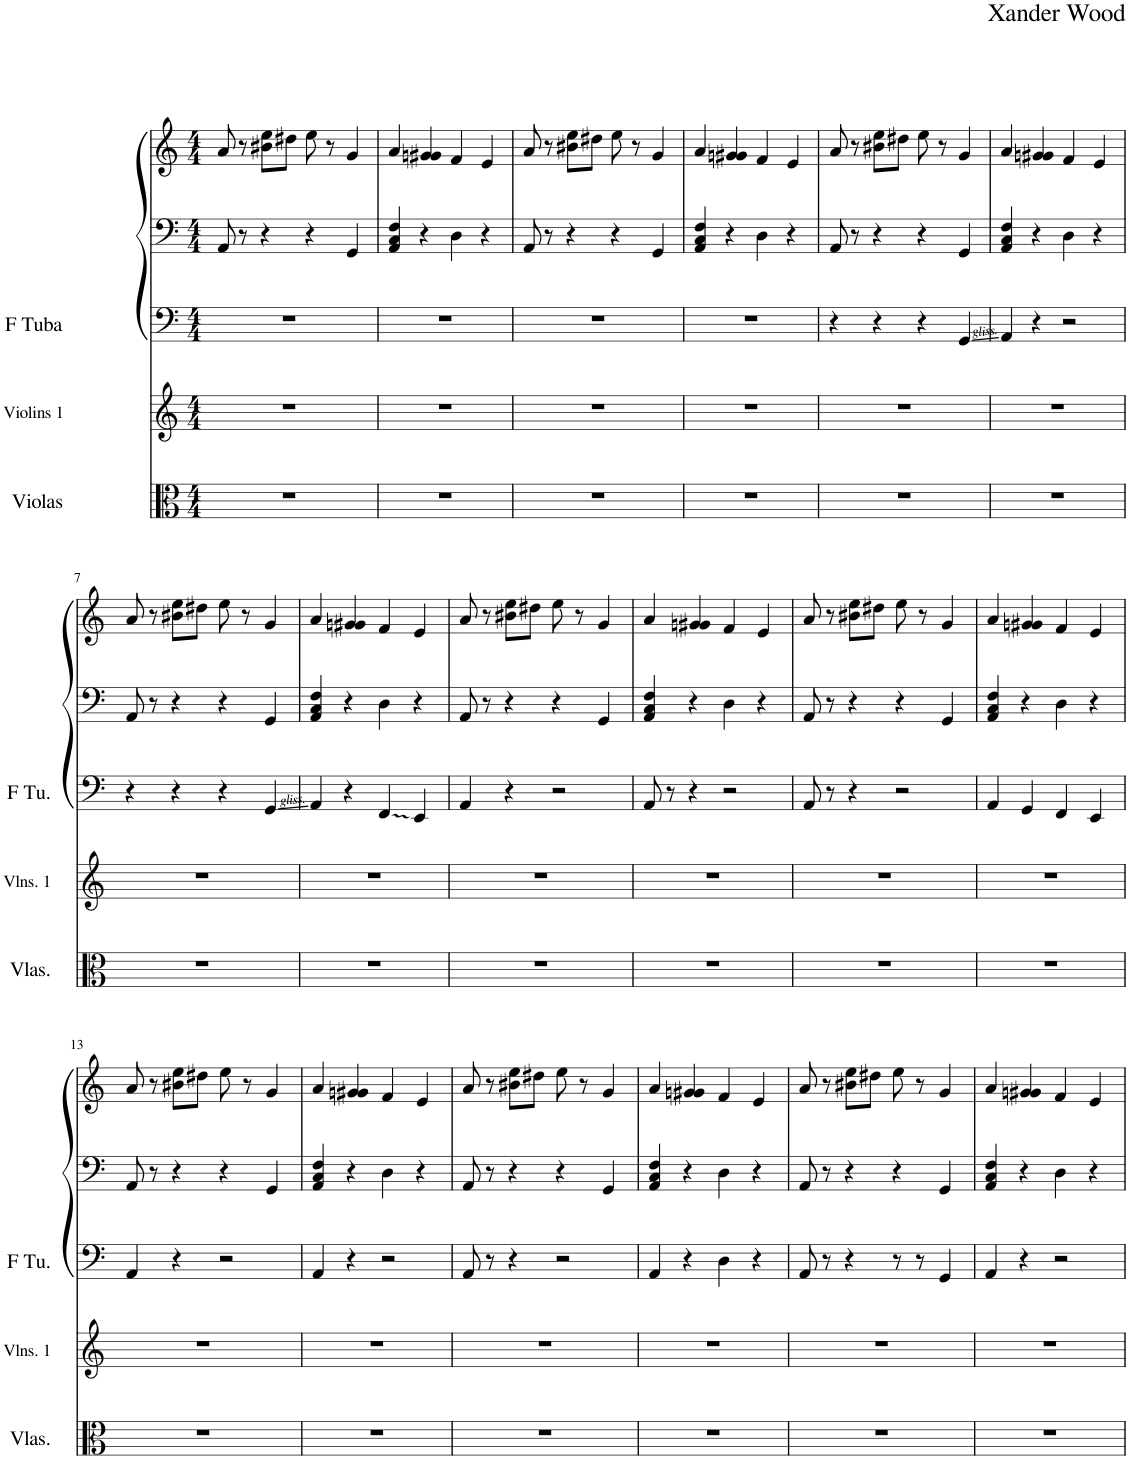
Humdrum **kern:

**kern	**kern	**kern	**kern	**kern
*part4	*part3	*part2	*part1	*part1
*staff5	*staff4	*staff3	*staff2	*staff1
*I"Violas	*I"Violins 1	*I"F Tuba	*I"Piano	*
*I'Vlas.	*I'Vlns. 1	*I'F Tu.	*I'Pno	*
*clefC3	*clefG2	*clefF4	*clefF4	*clefG2
*k[]	*k[]	*k[]	*k[]	*k[]
*M4/4	*M4/4	*M4/4	*M4/4	*M4/4
=1	=1	=1	=1	=1
1r	1r	1r	8AA/	8a/
.	.	.	8r	8r
.	.	.	4r	8b#X\ 8ee\L
.	.	.	.	8dd#X\J
.	.	.	4r	8ee\
.	.	.	.	8r
.	.	.	4GG/	4g/
=2	=2	=2	=2	=2
1r	1r	1r	4AA/ 4C/ 4F/	4a/
.	.	.	4r	4gn/ 4g#X/
.	.	.	4D\	4f/
.	.	.	4r	4e/
=3	=3	=3	=3	=3
1r	1r	1r	8AA/	8a/
.	.	.	8r	8r
.	.	.	4r	8b#X\ 8ee\L
.	.	.	.	8dd#X\J
.	.	.	4r	8ee\
.	.	.	.	8r
.	.	.	4GG/	4g/
=4	=4	=4	=4	=4
1r	1r	1r	4AA/ 4C/ 4F/	4a/
.	.	.	4r	4gn/ 4g#X/
.	.	.	4D\	4f/
.	.	.	4r	4e/
=5	=5	=5	=5	=5
1r	1r	4r	8AA/	8a/
.	.	.	8r	8r
.	.	4r	4r	8b#X\ 8ee\L
.	.	.	.	8dd#X\J
.	.	4r	4r	8ee\
.	.	.	.	8r
.	.	4GG/	4GG/	4g/
=6	=6	=6	=6	=6
1r	1r	4AA/	4AA/ 4C/ 4F/	4a/
.	.	4r	4r	4gn/ 4g#X/
.	.	2r	4D\	4f/
.	.	.	4r	4e/
!!LO:LB:g=z
=7	=7	=7	=7	=7
1r	1r	4r	8AA/	8a/
.	.	.	8r	8r
.	.	4r	4r	8b#X\ 8ee\L
.	.	.	.	8dd#X\J
.	.	4r	4r	8ee\
.	.	.	.	8r
.	.	4GG/	4GG/	4g/
=8	=8	=8	=8	=8
1r	1r	4AA/	4AA/ 4C/ 4F/	4a/
.	.	4r	4r	4gn/ 4g#X/
.	.	4FF/	4D\	4f/
.	.	4EE/	4r	4e/
=9	=9	=9	=9	=9
1r	1r	4AA/	8AA/	8a/
.	.	.	8r	8r
.	.	4r	4r	8b#X\ 8ee\L
.	.	.	.	8dd#X\J
.	.	2r	4r	8ee\
.	.	.	.	8r
.	.	.	4GG/	4g/
=10	=10	=10	=10	=10
1r	1r	8AA/	4AA/ 4C/ 4F/	4a/
.	.	8r	.	.
.	.	4r	4r	4gn/ 4g#X/
.	.	2r	4D\	4f/
.	.	.	4r	4e/
=11	=11	=11	=11	=11
1r	1r	8AA/	8AA/	8a/
.	.	8r	8r	8r
.	.	4r	4r	8b#X\ 8ee\L
.	.	.	.	8dd#X\J
.	.	2r	4r	8ee\
.	.	.	.	8r
.	.	.	4GG/	4g/
=12	=12	=12	=12	=12
1r	1r	4AA/	4AA/ 4C/ 4F/	4a/
.	.	4GG/	4r	4gn/ 4g#X/
.	.	4FF/	4D\	4f/
.	.	4EE/	4r	4e/
!!LO:LB:g=z
=13	=13	=13	=13	=13
1r	1r	4AA/	8AA/	8a/
.	.	.	8r	8r
.	.	4r	4r	8b#X\ 8ee\L
.	.	.	.	8dd#X\J
.	.	2r	4r	8ee\
.	.	.	.	8r
.	.	.	4GG/	4g/
=14	=14	=14	=14	=14
1r	1r	4AA/	4AA/ 4C/ 4F/	4a/
.	.	4r	4r	4gn/ 4g#X/
.	.	2r	4D\	4f/
.	.	.	4r	4e/
=15	=15	=15	=15	=15
1r	1r	8AA/	8AA/	8a/
.	.	8r	8r	8r
.	.	4r	4r	8b#X\ 8ee\L
.	.	.	.	8dd#X\J
.	.	2r	4r	8ee\
.	.	.	.	8r
.	.	.	4GG/	4g/
=16	=16	=16	=16	=16
1r	1r	4AA/	4AA/ 4C/ 4F/	4a/
.	.	4r	4r	4gn/ 4g#X/
.	.	4D\	4D\	4f/
.	.	4r	4r	4e/
=17	=17	=17	=17	=17
1r	1r	8AA/	8AA/	8a/
.	.	8r	8r	8r
.	.	4r	4r	8b#X\ 8ee\L
.	.	.	.	8dd#X\J
.	.	8r	4r	8ee\
.	.	8r	.	8r
.	.	4GG/	4GG/	4g/
=18	=18	=18	=18	=18
1r	1r	4AA/	4AA/ 4C/ 4F/	4a/
.	.	4r	4r	4gn/ 4g#X/
.	.	2r	4D\	4f/
.	.	.	4r	4e/
=	=	=	=	=
*-	*-	*-	*-	*-
